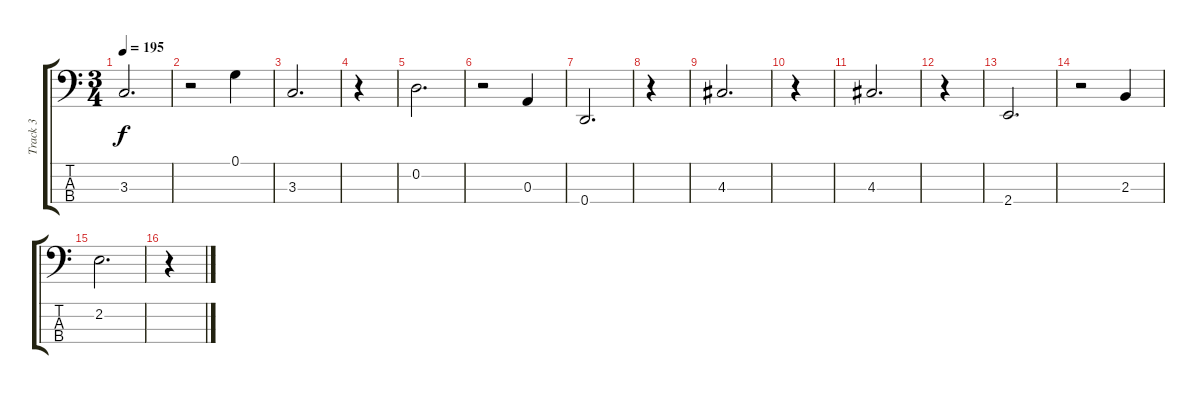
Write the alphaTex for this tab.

\track ("Track 3" "Track 3") {instrument acousticbass}
\staff {score tabs}
\tuning (G2 D2 A1 D1) {hide}
\ts (3 4)
\tempo 195
\clef f4
\ks c
3.3.2{d dy f} |
r.2 0.1.4 |
3.3.2{d} |
r.4 |
0.2.2{d} |
r.2 0.3.4 |
0.4.2{d} |
r.4 |
4.3.2{d} |
r.4 |
4.3.2{d} |
r.4 |
2.4.2{d} |
r.2 2.3.4 |
2.2.2{d} |
r.4
